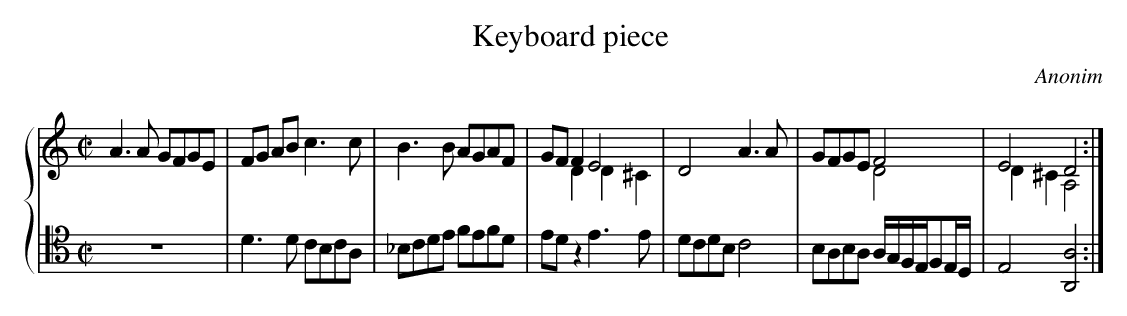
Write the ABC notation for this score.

X:1
T: Keyboard piece
C: Anonim
L: 1/8
M: C|
%%staves {1 2}
V: 1
V: 2 clef=tenor
K: C
[V:1] A2>A2 GFGE |
[V:2] z8 |
[V:1] FG AB2<c2c |
[V:2] D2>D2 CB,CA, |
[V:1] B2>B2 AGAF |
[V:2] _B,CDE FEFD |
[V:1] GFF2E4 & x2D2D2^C2 |
[V:2] EDz2E3E |
[V:1] D4A3A |
[V:2] DCDB,C4 |
[V:1] GFGEF4 & x4D4 |
[V:2] B,A,B,A, A,/G,/F,/E,/F,E,/D,/ |
[V:1] E4D4 & D2^C2A,4 :|]
[V:2] E,4[A,4A,,4] :|]
